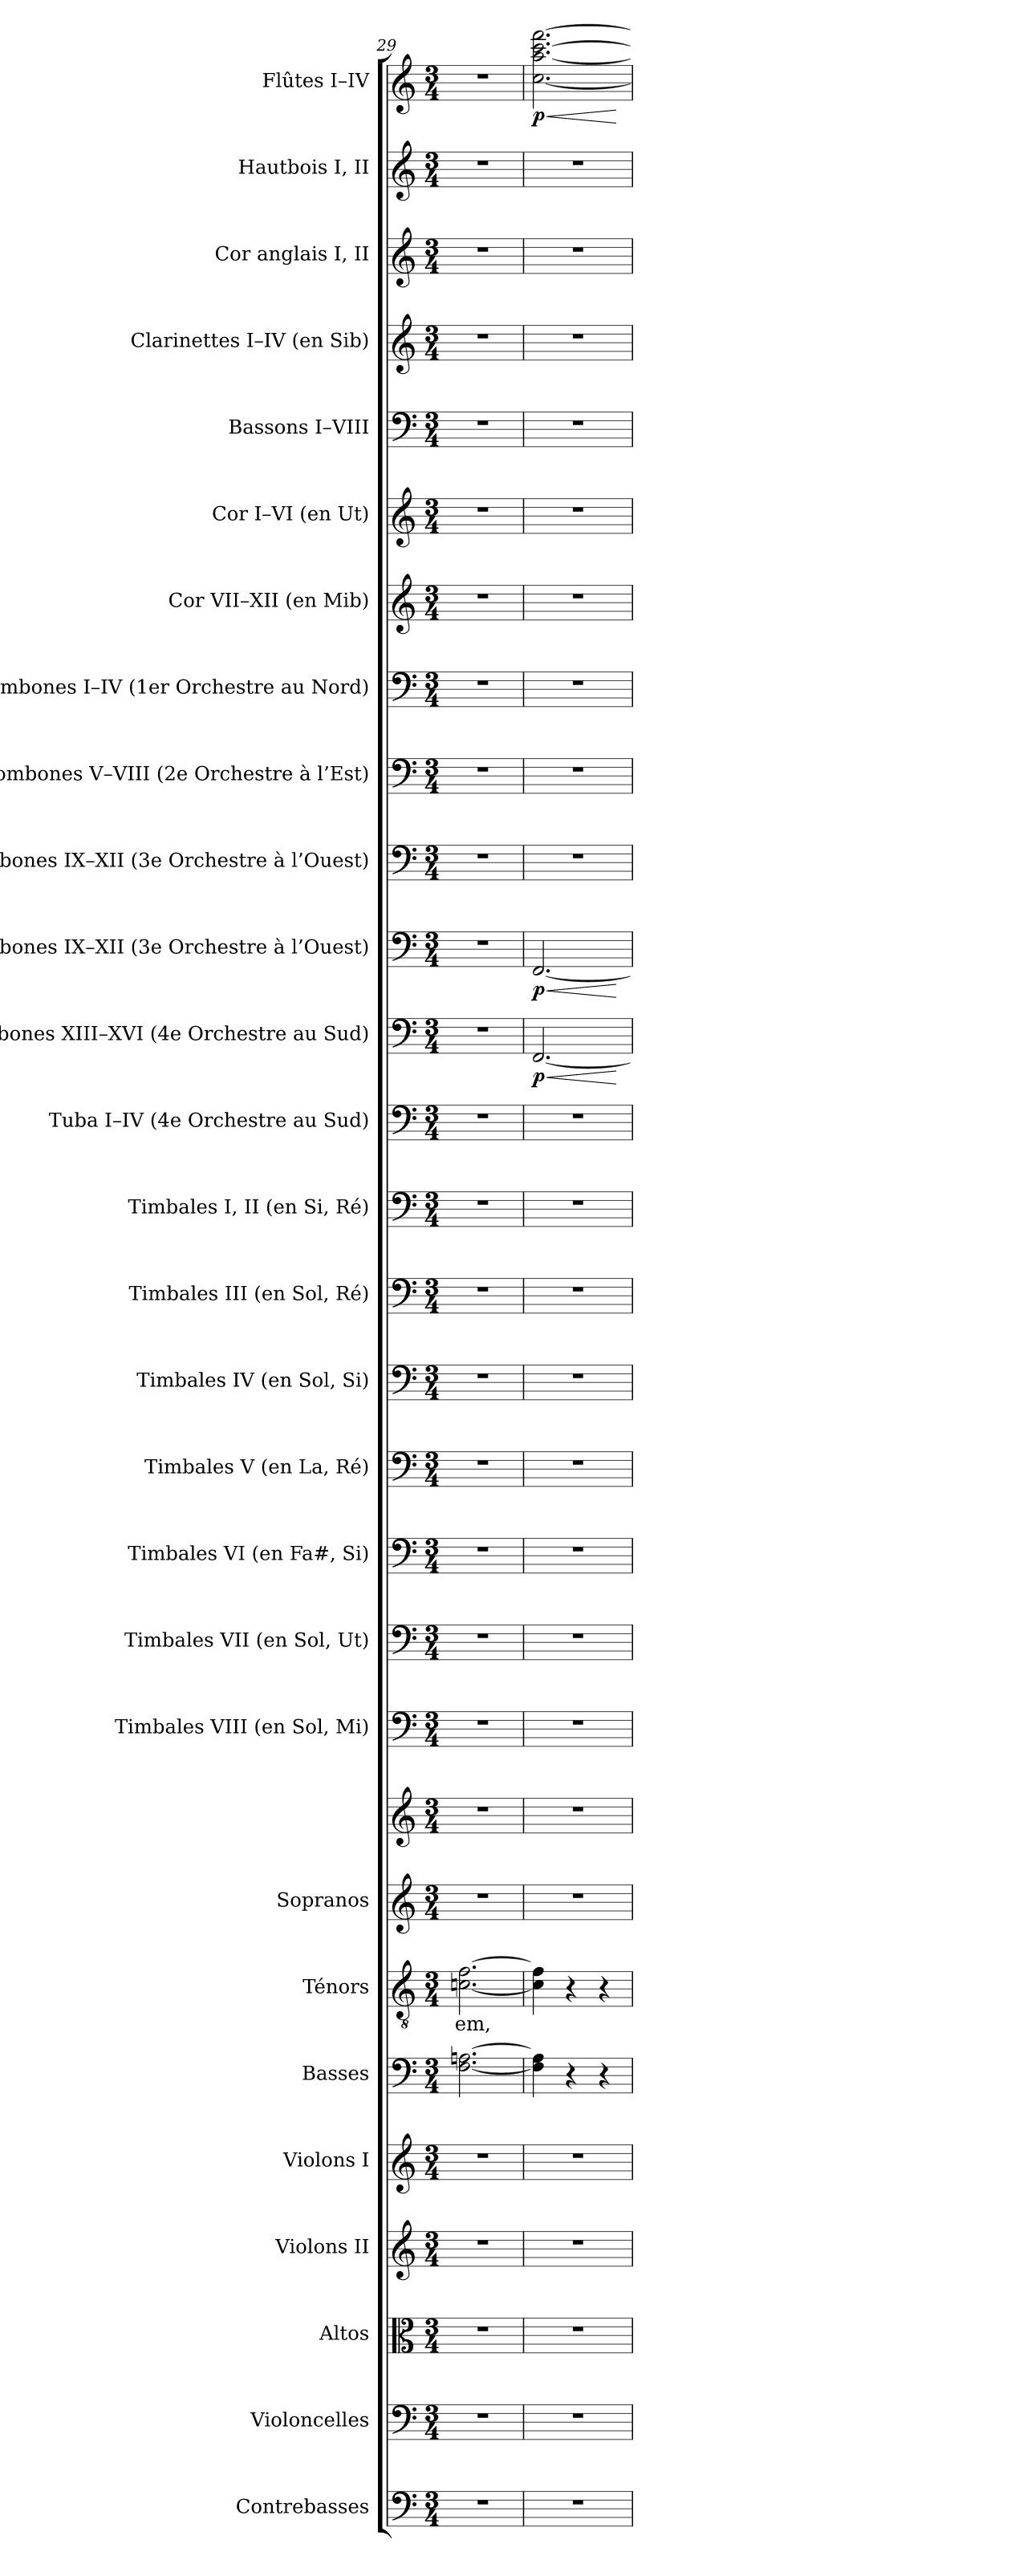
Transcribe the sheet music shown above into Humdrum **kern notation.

**kern	**kern	**kern	**kern	**kern	**kern	**kern	**text	**kern	**kern	**kern	**kern	**kern	**kern	**kern	**kern	**kern	**kern	**kern	**dynam	**kern	**dynam	**kern	**kern	**kern	**kern	**kern	**kern	**kern	**kern	**kern	**kern	**dynam
*part28	*part27	*part26	*part25	*part24	*part23	*part22	*part22	*part21	*part21	*part20	*part19	*part18	*part17	*part16	*part15	*part14	*part13	*part12	*part12	*part11	*part11	*part10	*part9	*part8	*part7	*part6	*part5	*part4	*part3	*part2	*part1	*part1
*staff29	*staff28	*staff27	*staff26	*staff25	*staff24	*staff23	*staff23	*staff22	*staff21	*staff20	*staff19	*staff18	*staff17	*staff16	*staff15	*staff14	*staff13	*staff12	*staff12	*staff11	*staff11	*staff10	*staff9	*staff8	*staff7	*staff6	*staff5	*staff4	*staff3	*staff2	*staff1	*staff1
*I"Contrebasses	*I"Violoncelles	*I"Altos	*I"Violons II	*I"Violons I	*I"Basses	*I"Ténors	*	*I"Sopranos	*	*I"Timbales VIII (en Sol, Mi)	*I"Timbales VII (en Sol, Ut)	*I"Timbales VI (en Fa#, Si)	*I"Timbales V (en La, Ré)	*I"Timbales IV (en Sol, Si)	*I"Timbales III (en Sol, Ré)	*I"Timbales I, II (en Si, Ré)	*I"Tuba I–IV (4e Orchestre au Sud)	*I"Trombones XIII–XVI (4e Orchestre au Sud)	*	*I"Trombones IX–XII (3e Orchestre à l’Ouest)	*	*I"Trombones IX–XII (3e Orchestre à l’Ouest)	*I"Trombones V–VIII (2e Orchestre à l’Est)	*I"Trombones I–IV (1er Orchestre au Nord)	*I"Cor VII–XII (en Mib)	*I"Cor I–VI (en Ut)	*I"Bassons I–VIII	*I"Clarinettes I–IV (en Sib)	*I"Cor anglais I, II	*I"Hautbois I, II	*I"Flûtes I–IV	*
*I'Cb.	*I'Vlles	*I'Altos	*I'Vns II	*I'Vns I	*I'Basses	*I'Tén.	*	*I'Sopr.	*	*I'VIII	*I'VII	*I'VI	*I'Timb.  V	*I'IV	*I'III	*I'I, II	*I'Tb.	*I'4e Orchestre	*	*	*	*I'Trb.  3e Orchestre	*I'2e Orchestre	*I'1er Orchestre	*I'Cor (Mib)	*I'Cor (Ut)	*I'Bns	*I'Cl. (Sib)	*I'C. a.	*I'Hb.	*I'Fl.	*
*clefF4	*clefF4	*clefC3	*clefG2	*clefG2	*clefF4	*clefGv2	*	*clefG2	*clefG2	*clefF4	*clefF4	*clefF4	*clefF4	*clefF4	*clefF4	*clefF4	*clefF4	*clefF4	*	*clefF4	*	*clefF4	*clefF4	*clefF4	*clefG2	*clefG2	*clefF4	*clefG2	*clefG2	*clefG2	*clefG2	*
*ITrd7c12	*	*	*	*	*	*ITrd7c12	*	*	*	*	*	*	*	*	*	*	*	*	*	*	*	*	*	*	*ITrd5c9	*ITrd7c12	*	*ITrd1c2	*ITrd4c7	*	*	*
*k[]	*k[]	*k[]	*k[]	*k[]	*k[]	*k[]	*	*k[]	*k[]	*k[]	*k[]	*k[]	*k[]	*k[]	*k[]	*k[]	*k[]	*k[]	*	*k[]	*	*k[]	*k[]	*k[]	*k[b-e-a-]	*k[]	*k[]	*k[b-e-]	*k[b-]	*k[]	*k[]	*
*C:	*C:	*C:	*C:	*C:	*C:	*C:	*	*C:	*C:	*C:	*C:	*C:	*C:	*C:	*C:	*C:	*C:	*C:	*	*C:	*	*C:	*C:	*C:	*E-:	*C:	*C:	*B-:	*F:	*C:	*C:	*
*M3/4	*M3/4	*M3/4	*M3/4	*M3/4	*M3/4	*M3/4	*	*M3/4	*M3/4	*M3/4	*M3/4	*M3/4	*M3/4	*M3/4	*M3/4	*M3/4	*M3/4	*M3/4	*	*M3/4	*	*M3/4	*M3/4	*M3/4	*M3/4	*M3/4	*M3/4	*M3/4	*M3/4	*M3/4	*M3/4	*
=29	=29	=29	=29	=29	=29	=29	=29	=29	=29	=29	=29	=29	=29	=29	=29	=29	=29	=29	=29	=29	=29	=29	=29	=29	=29	=29	=29	=29	=29	=29	=29	=29
!LO:N:vis=1	!LO:N:vis=1	!LO:N:vis=1	!LO:N:vis=1	!LO:N:vis=1	!	!	!	!	!	!	!	!	!	!	!	!	!	!	!	!	!	!	!	!	!	!	!	!	!	!	!	!
!	!	!	!	!	!	!	!LO:LY:b:color=#000000	!LO:N:vis=1	!LO:N:vis=1	!LO:N:vis=1	!LO:N:vis=1	!LO:N:vis=1	!LO:N:vis=1	!LO:N:vis=1	!LO:N:vis=1	!LO:N:vis=1	!LO:N:vis=1	!LO:N:vis=1	!	!LO:N:vis=1	!	!LO:N:vis=1	!LO:N:vis=1	!LO:N:vis=1	!LO:N:vis=1	!LO:N:vis=1	!LO:N:vis=1	!LO:N:vis=1	!LO:N:vis=1	!LO:N:vis=1	!LO:N:vis=1	!
2.r	2.r	2.r	2.r	2.r	[<2.Fi\ [>2.Ani	[<2.Cni\ [>2.Fi	-em,	2.r	2.r	2.r	2.r	2.r	2.r	2.r	2.r	2.r	2.r	2.r	.	2.r	.	2.r	2.r	2.r	2.r	2.r	2.r	2.r	2.r	2.r	2.r	.
=30	=30	=30	=30	=30	=30	=30	=30	=30	=30	=30	=30	=30	=30	=30	=30	=30	=30	=30	=30	=30	=30	=30	=30	=30	=30	=30	=30	=30	=30	=30	=30	=30
!LO:N:vis=1	!LO:N:vis=1	!LO:N:vis=1	!LO:N:vis=1	!LO:N:vis=1	!	!	!	!LO:N:vis=1	!LO:N:vis=1	!LO:N:vis=1	!LO:N:vis=1	!LO:N:vis=1	!LO:N:vis=1	!LO:N:vis=1	!LO:N:vis=1	!LO:N:vis=1	!LO:N:vis=1	!	!LO:HP:b	!	!LO:HP:b	!LO:N:vis=1	!LO:N:vis=1	!LO:N:vis=1	!LO:N:vis=1	!LO:N:vis=1	!LO:N:vis=1	!LO:N:vis=1	!LO:N:vis=1	!LO:N:vis=1	!	!LO:HP:b
2.r	2.r	2.r	2.r	2.r	4Fi\] 4Ai]	4Ci\] 4Fi]	.	2.r	2.r	2.r	2.r	2.r	2.r	2.r	2.r	2.r	2.r	[<2.FFi/	< p	[<2.FFi/	< p	2.r	2.r	2.r	2.r	2.r	2.r	2.r	2.r	2.r	[<2.cci\ [<2.aai [>2.ccci [>2.fffi	< p
.	.	.	.	.	4r	4r	.	.	.	.	.	.	.	.	.	.	.	.	.	.	.	.	.	.	.	.	.	.	.	.	.	.
.	.	.	.	.	4r	4r	.	.	.	.	.	.	.	.	.	.	.	.	.	.	.	.	.	.	.	.	.	.	.	.	.	.
.	.	.	.	.	.	.	.	.	.	.	.	.	.	.	.	.	.	.	[	.	[	.	.	.	.	.	.	.	.	.	.	[
=	=	=	=	=	=	=	=	=	=	=	=	=	=	=	=	=	=	=	=	=	=	=	=	=	=	=	=	=	=	=	=	=
*-	*-	*-	*-	*-	*-	*-	*-	*-	*-	*-	*-	*-	*-	*-	*-	*-	*-	*-	*-	*-	*-	*-	*-	*-	*-	*-	*-	*-	*-	*-	*-	*-
